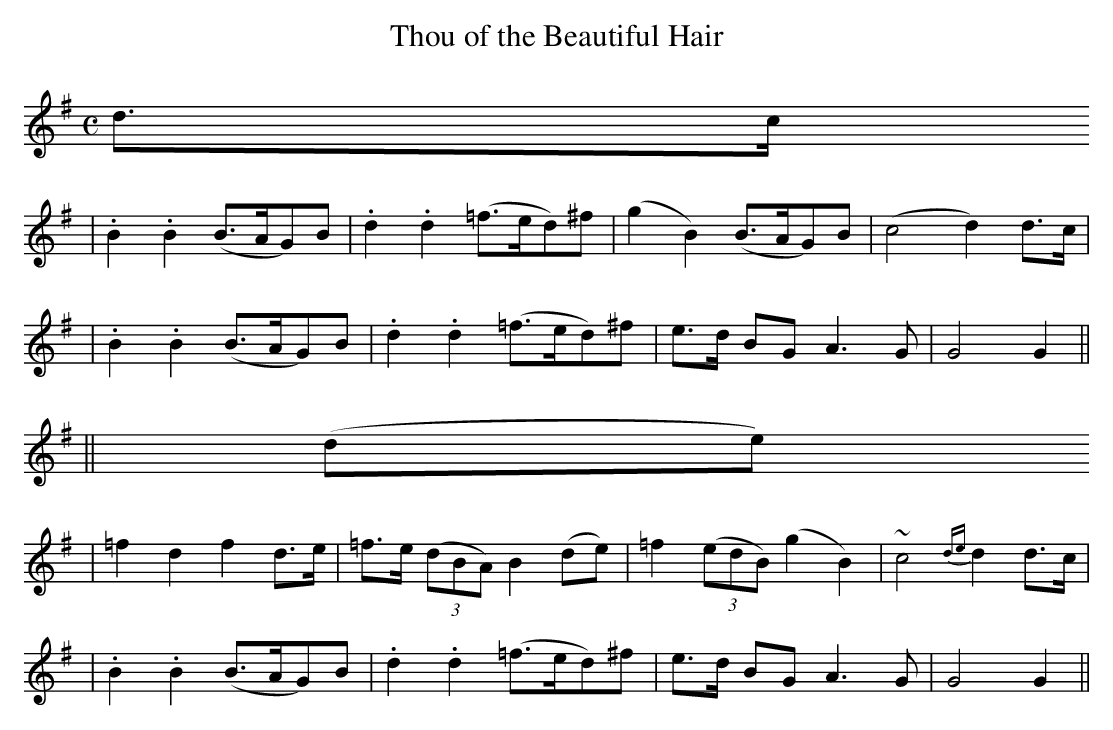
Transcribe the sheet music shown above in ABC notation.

X:1
T: Thou of the Beautiful Hair
M: C
L: 1/8
K: G
d>c
| .B2.B2 (B>AG)B | .d2.d2 (=f>ed)^f | (g2B2) (B>AG)B | (c4 d2)d>c |
| .B2.B2 (B>AG)B | .d2.d2 (=f>ed)^f | e>d BG A3G | G4 G2 ||
|| (de)
| =f2d2 f2d>e | =f>e ((3dBA) B2(de) | =f2 ((3edB) (g2B2) | ~c4 {de}d2d>c |
| .B2.B2 (B>AG)B | .d2.d2 (=f>ed)^f | e>d BG A3G | G4 G2 ||
